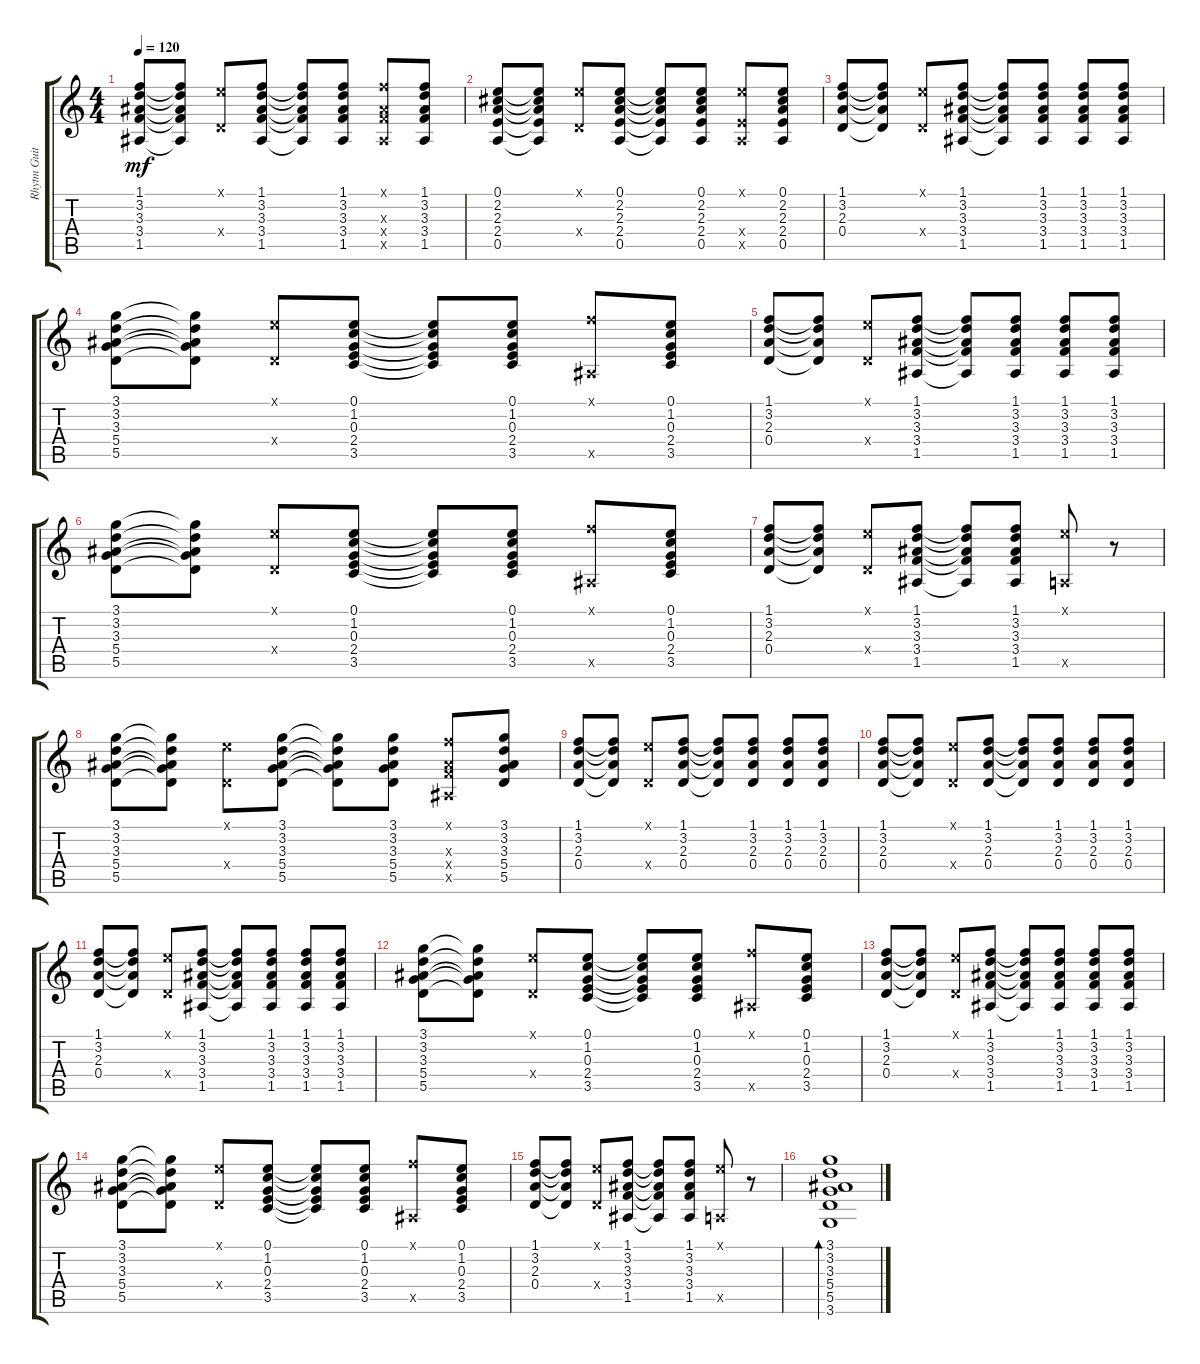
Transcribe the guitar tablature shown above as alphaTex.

\track ("Rhytm Guitar 2" "Rhytm Guit") {instrument acousticguitarsteel}
\staff {score tabs}
\tuning (E4 B3 G3 D3 A2 E2) {hide}
\ts (4 4)
\tempo 120
\clef g2
\ks c
(1.1 3.2 3.3 3.4 1.5).8{dy mf} (1.1{t} 3.2{t} 3.3{t} 3.4{t} 1.5{t}).8 (0.1{x} 0.4{x}).8 (1.1 3.2 3.3 3.4 1.5).8 (1.1{t} 3.2{t} 3.3{t} 3.4{t} 1.5{t}).8 (1.1 3.2 3.3 3.4 1.5).8 (1.1{x} 3.3{x} 3.4{x} 1.5{x}).8 (1.1 3.2 3.3 3.4 1.5).8 |
(0.1 2.2 2.3 2.4 0.5).8 (0.1{t} 2.2{t} 2.3{t} 2.4{t} 0.5{t}).8 (0.1{x} 0.4{x}).8 (0.1 2.2 2.3 2.4 0.5).8 (0.1{t} 2.2{t} 2.3{t} 2.4{t} 0.5{t}).8 (0.1 2.2 2.3 2.4 0.5).8 (0.1{x} 2.4{x} 0.5{x}).8 (0.1 2.2 2.3 2.4 0.5).8 |
(1.1 3.2 2.3 0.4).8 (1.1{t} 3.2{t} 2.3{t} 0.4{t}).8 (0.1{x} 0.4{x}).8 (1.1 3.2 3.3 3.4 1.5).8 (1.1{t} 3.2{t} 3.3{t} 3.4{t} 1.5{t}).8 (1.1 3.2 3.3 3.4 1.5).8 (1.1 3.2 3.3 3.4 1.5).8 (1.1 3.2 3.3 3.4 1.5).8 |
(3.1 3.2 3.3 5.4 5.5).8 (3.1{t} 3.2{t} 3.3{t} 5.4{t} 5.5{t}).8 (0.1{x} 0.4{x}).8 (0.1 1.2 0.3 2.4 3.5).8 (0.1{t} 1.2{t} 0.3{t} 2.4{t} 3.5{t}).8 (0.1 1.2 0.3 2.4 3.5).8 (1.1{x} 1.5{x}).8 (0.1 1.2 0.3 2.4 3.5).8 |
(1.1 3.2 2.3 0.4).8 (1.1{t} 3.2{t} 2.3{t} 0.4{t}).8 (0.1{x} 0.4{x}).8 (1.1 3.2 3.3 3.4 1.5).8 (1.1{t} 3.2{t} 3.3{t} 3.4{t} 1.5{t}).8 (1.1 3.2 3.3 3.4 1.5).8 (1.1 3.2 3.3 3.4 1.5).8 (1.1 3.2 3.3 3.4 1.5).8 |
(3.1 3.2 3.3 5.4 5.5).8 (3.1{t} 3.2{t} 3.3{t} 5.4{t} 5.5{t}).8 (0.1{x} 0.4{x}).8 (0.1 1.2 0.3 2.4 3.5).8 (0.1{t} 1.2{t} 0.3{t} 2.4{t} 3.5{t}).8 (0.1 1.2 0.3 2.4 3.5).8 (1.1{x} 1.5{x}).8 (0.1 1.2 0.3 2.4 3.5).8 |
(1.1 3.2 2.3 0.4).8 (1.1{t} 3.2{t} 2.3{t} 0.4{t}).8 (0.1{x} 0.4{x}).8 (1.1 3.2 3.3 3.4 1.5).8 (1.1{t} 3.2{t} 3.3{t} 3.4{t} 1.5{t}).8 (1.1 3.2 3.3 3.4 1.5).8 (0.1{x} 0.5{x}).8 r.8 |
(3.1 3.2 3.3 5.4 5.5).8 (3.1{t} 3.2{t} 3.3{t} 5.4{t} 5.5{t}).8 (0.1{x} 0.4{x}).8 (3.1 3.2 3.3 5.4 5.5).8 (3.1{t} 3.2{t} 3.3{t} 5.4{t} 5.5{t}).8 (3.1 3.2 3.3 5.4 5.5).8 (1.1{x} 3.3{x} 3.4{x} 1.5{x}).8 (3.1 3.2 3.3 5.4 5.5).8 |
(1.1 3.2 2.3 0.4).8 (1.1{t} 3.2{t} 2.3{t} 0.4{t}).8 (0.1{x} 0.4{x}).8 (1.1 3.2 2.3 0.4).8 (1.1{t} 3.2{t} 2.3{t} 0.4{t}).8 (1.1 3.2 2.3 0.4).8 (1.1 3.2 2.3 0.4).8 (1.1 3.2 2.3 0.4).8 |
(1.1 3.2 2.3 0.4).8 (1.1{t} 3.2{t} 2.3{t} 0.4{t}).8 (0.1{x} 0.4{x}).8 (1.1 3.2 2.3 0.4).8 (1.1{t} 3.2{t} 2.3{t} 0.4{t}).8 (1.1 3.2 2.3 0.4).8 (1.1 3.2 2.3 0.4).8 (1.1 3.2 2.3 0.4).8 |
(1.1 3.2 2.3 0.4).8 (1.1{t} 3.2{t} 2.3{t} 0.4{t}).8 (0.1{x} 0.4{x}).8 (1.1 3.2 3.3 3.4 1.5).8 (1.1{t} 3.2{t} 3.3{t} 3.4{t} 1.5{t}).8 (1.1 3.2 3.3 3.4 1.5).8 (1.1 3.2 3.3 3.4 1.5).8 (1.1 3.2 3.3 3.4 1.5).8 |
(3.1 3.2 3.3 5.4 5.5).8 (3.1{t} 3.2{t} 3.3{t} 5.4{t} 5.5{t}).8 (0.1{x} 0.4{x}).8 (0.1 1.2 0.3 2.4 3.5).8 (0.1{t} 1.2{t} 0.3{t} 2.4{t} 3.5{t}).8 (0.1 1.2 0.3 2.4 3.5).8 (1.1{x} 1.5{x}).8 (0.1 1.2 0.3 2.4 3.5).8 |
(1.1 3.2 2.3 0.4).8 (1.1{t} 3.2{t} 2.3{t} 0.4{t}).8 (0.1{x} 0.4{x}).8 (1.1 3.2 3.3 3.4 1.5).8 (1.1{t} 3.2{t} 3.3{t} 3.4{t} 1.5{t}).8 (1.1 3.2 3.3 3.4 1.5).8 (1.1 3.2 3.3 3.4 1.5).8 (1.1 3.2 3.3 3.4 1.5).8 |
(3.1 3.2 3.3 5.4 5.5).8 (3.1{t} 3.2{t} 3.3{t} 5.4{t} 5.5{t}).8 (0.1{x} 0.4{x}).8 (0.1 1.2 0.3 2.4 3.5).8 (0.1{t} 1.2{t} 0.3{t} 2.4{t} 3.5{t}).8 (0.1 1.2 0.3 2.4 3.5).8 (1.1{x} 1.5{x}).8 (0.1 1.2 0.3 2.4 3.5).8 |
(1.1 3.2 2.3 0.4).8 (1.1{t} 3.2{t} 2.3{t} 0.4{t}).8 (0.1{x} 0.4{x}).8 (1.1 3.2 3.3 3.4 1.5).8 (1.1{t} 3.2{t} 3.3{t} 3.4{t} 1.5{t}).8 (1.1 3.2 3.3 3.4 1.5).8 (0.1{x} 0.5{x}).8 r.8 |
(3.1 3.2 3.3 5.4 5.5 3.6).1{bd 60}
